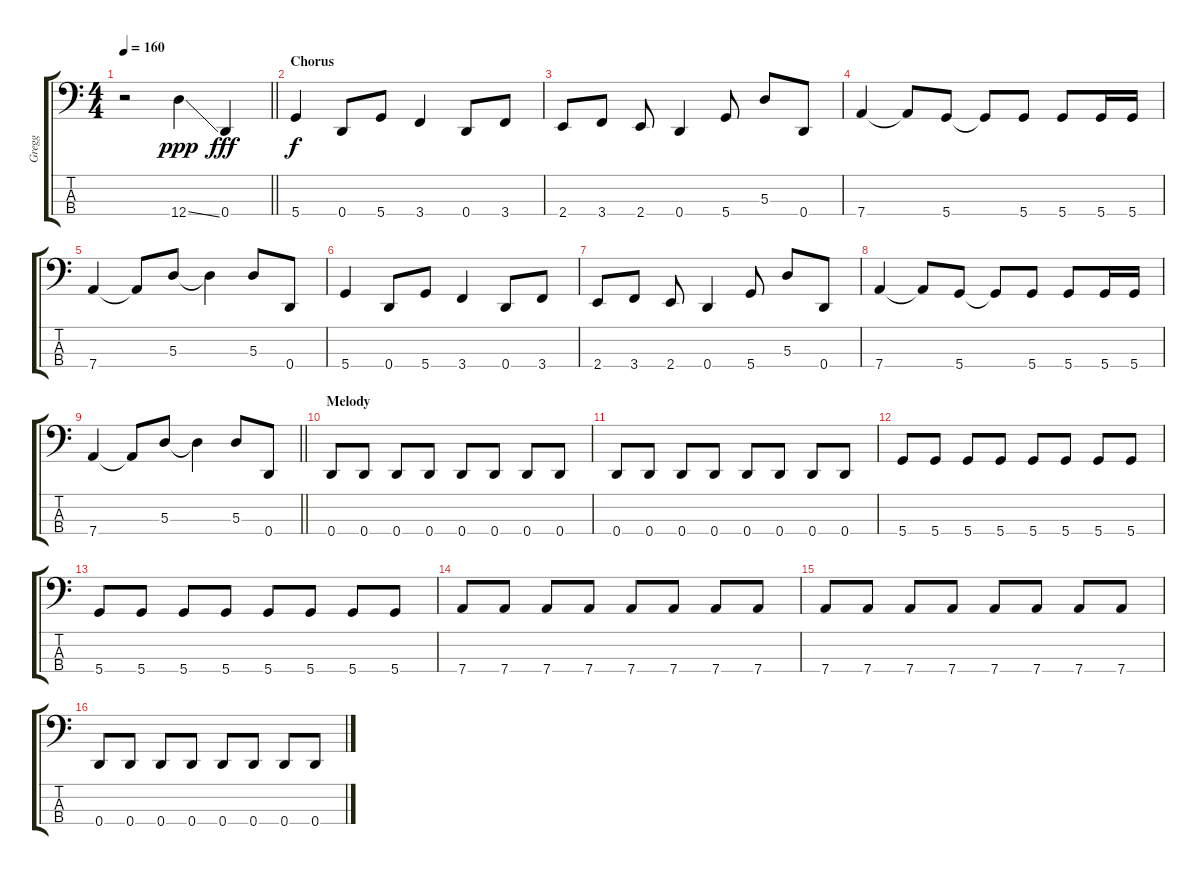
\track ("Gregg" "Gregg") {instrument electricbassfinger}
\staff {score tabs}
\tuning (G2 D2 A1 D1) {hide}
\ts (4 4)
\tempo 160
\clef f4
\barLineRight lightlight
\ks c
r.2{dy f} 12.4{ss}.4{dy ppp} 0.4.4{dy fff} |
\section ("" "Chorus")
5.4.4{dy f} 0.4.8 5.4.8 3.4.4 0.4.8 3.4.8 |
2.4.8 3.4.8 2.4.8 0.4.4 5.4.8 5.3.8 0.4.8 |
7.4.4 7.4{t}.8 5.4.8 5.4{t}.8 5.4.8 5.4.8 5.4.16 5.4.16 |
7.4.4 7.4{t}.8 5.3.8 5.3{t}.4 5.3.8 0.4.8 |
5.4.4 0.4.8 5.4.8 3.4.4 0.4.8 3.4.8 |
2.4.8 3.4.8 2.4.8 0.4.4 5.4.8 5.3.8 0.4.8 |
7.4.4 7.4{t}.8 5.4.8 5.4{t}.8 5.4.8 5.4.8 5.4.16 5.4.16 |
\barLineRight lightlight
7.4.4 7.4{t}.8 5.3.8 5.3{t}.4 5.3.8 0.4.8 |
\section ("" "Melody")
0.4.8 0.4.8 0.4.8 0.4.8 0.4.8 0.4.8 0.4.8 0.4.8 |
0.4.8 0.4.8 0.4.8 0.4.8 0.4.8 0.4.8 0.4.8 0.4.8 |
5.4.8 5.4.8 5.4.8 5.4.8 5.4.8 5.4.8 5.4.8 5.4.8 |
5.4.8 5.4.8 5.4.8 5.4.8 5.4.8 5.4.8 5.4.8 5.4.8 |
7.4.8 7.4.8 7.4.8 7.4.8 7.4.8 7.4.8 7.4.8 7.4.8 |
7.4.8 7.4.8 7.4.8 7.4.8 7.4.8 7.4.8 7.4.8 7.4.8 |
0.4.8 0.4.8 0.4.8 0.4.8 0.4.8 0.4.8 0.4.8 0.4.8
